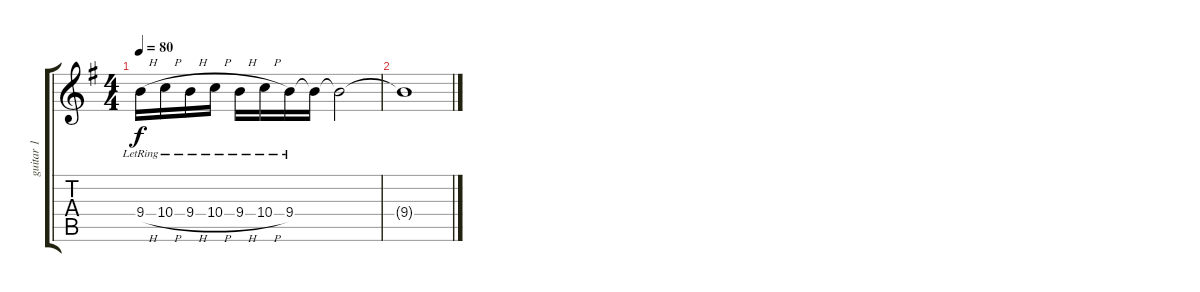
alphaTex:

\track ("guitar 1" "guitar 1") {instrument electricguitarclean}
\staff {score tabs}
\tuning (E4 B3 G3 D3 A2 E2) {hide}
\ts (4 4)
\tempo 80
\clef g2
\ks g
9.4{h lr}.16{dy f} 10.4{h lr}.16 9.4{h lr}.16 10.4{h lr}.16 9.4{h lr}.16 10.4{h lr}.16 9.4{lr}.16 9.4{t}.16 9.4{t}.2 |
9.4{t}.1
